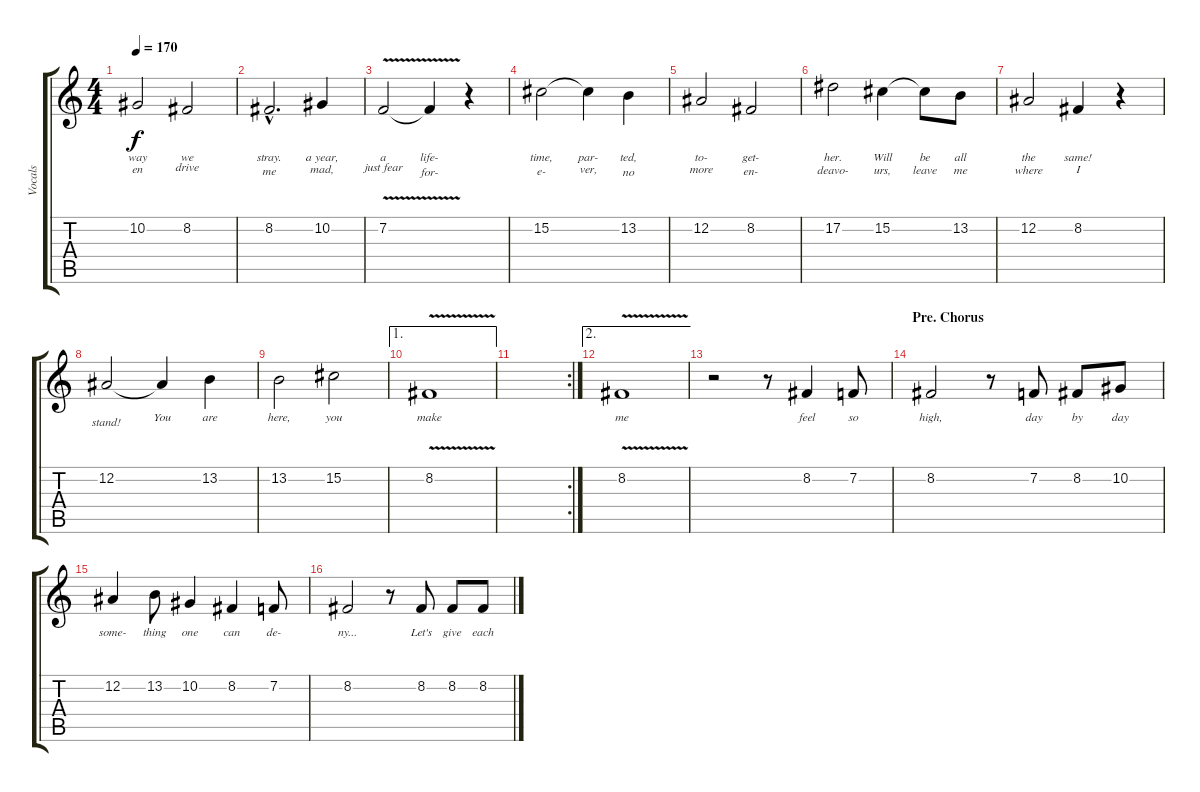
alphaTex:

\track ("Vocals" "Vocals") {instrument oboe}
\staff {score tabs}
\tuning (Eb4 Bb3 Gb3 Db3 Ab2 Eb2) {hide}
\ts (4 4)
\tempo 170
\clef g2
\ks c
10.2.2{lyrics (0 "way") lyrics (1 "en") lyrics (2 "") lyrics (3 "") lyrics (4 "") dy f} 8.2.2{lyrics (0 "we") lyrics (1 "drive") lyrics (2 "") lyrics (3 "") lyrics (4 "")} |
8.2{hac}.2{d lyrics (0 "stray.") lyrics (1 "me") lyrics (2 "") lyrics (3 "") lyrics (4 "")} 10.2.4{lyrics (0 "a year,") lyrics (1 "mad,") lyrics (2 "") lyrics (3 "") lyrics (4 "")} |
7.2{v}.2{lyrics (0 "a") lyrics (1 "just fear") lyrics (2 "") lyrics (3 "") lyrics (4 "")} 7.2{t}.4{lyrics (0 "life-") lyrics (1 "for-") lyrics (2 "") lyrics (3 "") lyrics (4 "")} r.4 |
15.2.2{lyrics (0 "time,") lyrics (1 "e-") lyrics (2 "") lyrics (3 "") lyrics (4 "")} 15.2{t}.4{lyrics (0 "par-") lyrics (1 "ver,") lyrics (2 "") lyrics (3 "") lyrics (4 "")} 13.2.4{lyrics (0 "ted,") lyrics (1 "no") lyrics (2 "") lyrics (3 "") lyrics (4 "")} |
12.2.2{lyrics (0 "to-") lyrics (1 "more") lyrics (2 "") lyrics (3 "") lyrics (4 "")} 8.2.2{lyrics (0 "get-") lyrics (1 "en-") lyrics (2 "") lyrics (3 "") lyrics (4 "")} |
17.2.2{lyrics (0 "her.") lyrics (1 "deavo-") lyrics (2 "") lyrics (3 "") lyrics (4 "")} 15.2.4{lyrics (0 "Will") lyrics (1 "urs,") lyrics (2 "") lyrics (3 "") lyrics (4 "")} 15.2{t}.8{lyrics (0 "be") lyrics (1 "leave") lyrics (2 "") lyrics (3 "") lyrics (4 "")} 13.2.8{lyrics (0 "all") lyrics (1 "me") lyrics (2 "") lyrics (3 "") lyrics (4 "")} |
12.2.2{lyrics (0 "the") lyrics (1 "where") lyrics (2 "") lyrics (3 "") lyrics (4 "")} 8.2.4{lyrics (0 "same!") lyrics (1 "I") lyrics (2 "") lyrics (3 "") lyrics (4 "")} r.4 |
12.2.2{lyrics (0 "") lyrics (1 "stand!") lyrics (2 "") lyrics (3 "") lyrics (4 "")} 12.2{t}.4{lyrics (0 "You") lyrics (1 "") lyrics (2 "") lyrics (3 "") lyrics (4 "")} 13.2.4{lyrics (0 "are") lyrics (1 "") lyrics (2 "") lyrics (3 "") lyrics (4 "")} |
13.2.2{lyrics (0 "here,") lyrics (1 "") lyrics (2 "") lyrics (3 "") lyrics (4 "")} 15.2.2{lyrics (0 "you") lyrics (1 "") lyrics (2 "") lyrics (3 "") lyrics (4 "")} |
\ae 1
8.2{v}.1{lyrics (0 "make") lyrics (1 "") lyrics (2 "") lyrics (3 "") lyrics (4 "")} |
\rc 2
|
\ae 2
8.2{v}.1{lyrics (0 "me") lyrics (1 "") lyrics (2 "") lyrics (3 "") lyrics (4 "")} |
r.2 r.8 8.2.4{lyrics (0 "feel") lyrics (1 "") lyrics (2 "") lyrics (3 "") lyrics (4 "")} 7.2.8{lyrics (0 "so") lyrics (1 "") lyrics (2 "") lyrics (3 "") lyrics (4 "")} |
\section ("" "Pre. Chorus")
8.2.2{lyrics (0 "high,") lyrics (1 "") lyrics (2 "") lyrics (3 "") lyrics (4 "")} r.8 7.2.8{lyrics (0 "day") lyrics (1 "") lyrics (2 "") lyrics (3 "") lyrics (4 "")} 8.2.8{lyrics (0 "by") lyrics (1 "") lyrics (2 "") lyrics (3 "") lyrics (4 "")} 10.2.8{lyrics (0 "day") lyrics (1 "") lyrics (2 "") lyrics (3 "") lyrics (4 "")} |
12.2.4{lyrics (0 "some-") lyrics (1 "") lyrics (2 "") lyrics (3 "") lyrics (4 "")} 13.2.8{lyrics (0 "thing") lyrics (1 "") lyrics (2 "") lyrics (3 "") lyrics (4 "")} 10.2.4{lyrics (0 "one") lyrics (1 "") lyrics (2 "") lyrics (3 "") lyrics (4 "")} 8.2.4{lyrics (0 "can") lyrics (1 "") lyrics (2 "") lyrics (3 "") lyrics (4 "")} 7.2.8{lyrics (0 "de-") lyrics (1 "") lyrics (2 "") lyrics (3 "") lyrics (4 "")} |
8.2.2{lyrics (0 "ny...") lyrics (1 "") lyrics (2 "") lyrics (3 "") lyrics (4 "")} r.8 8.2.8{lyrics (0 "Let's") lyrics (1 "") lyrics (2 "") lyrics (3 "") lyrics (4 "")} 8.2.8{lyrics (0 "give") lyrics (1 "") lyrics (2 "") lyrics (3 "") lyrics (4 "")} 8.2.8{lyrics (0 "each") lyrics (1 "") lyrics (2 "") lyrics (3 "") lyrics (4 "")}
